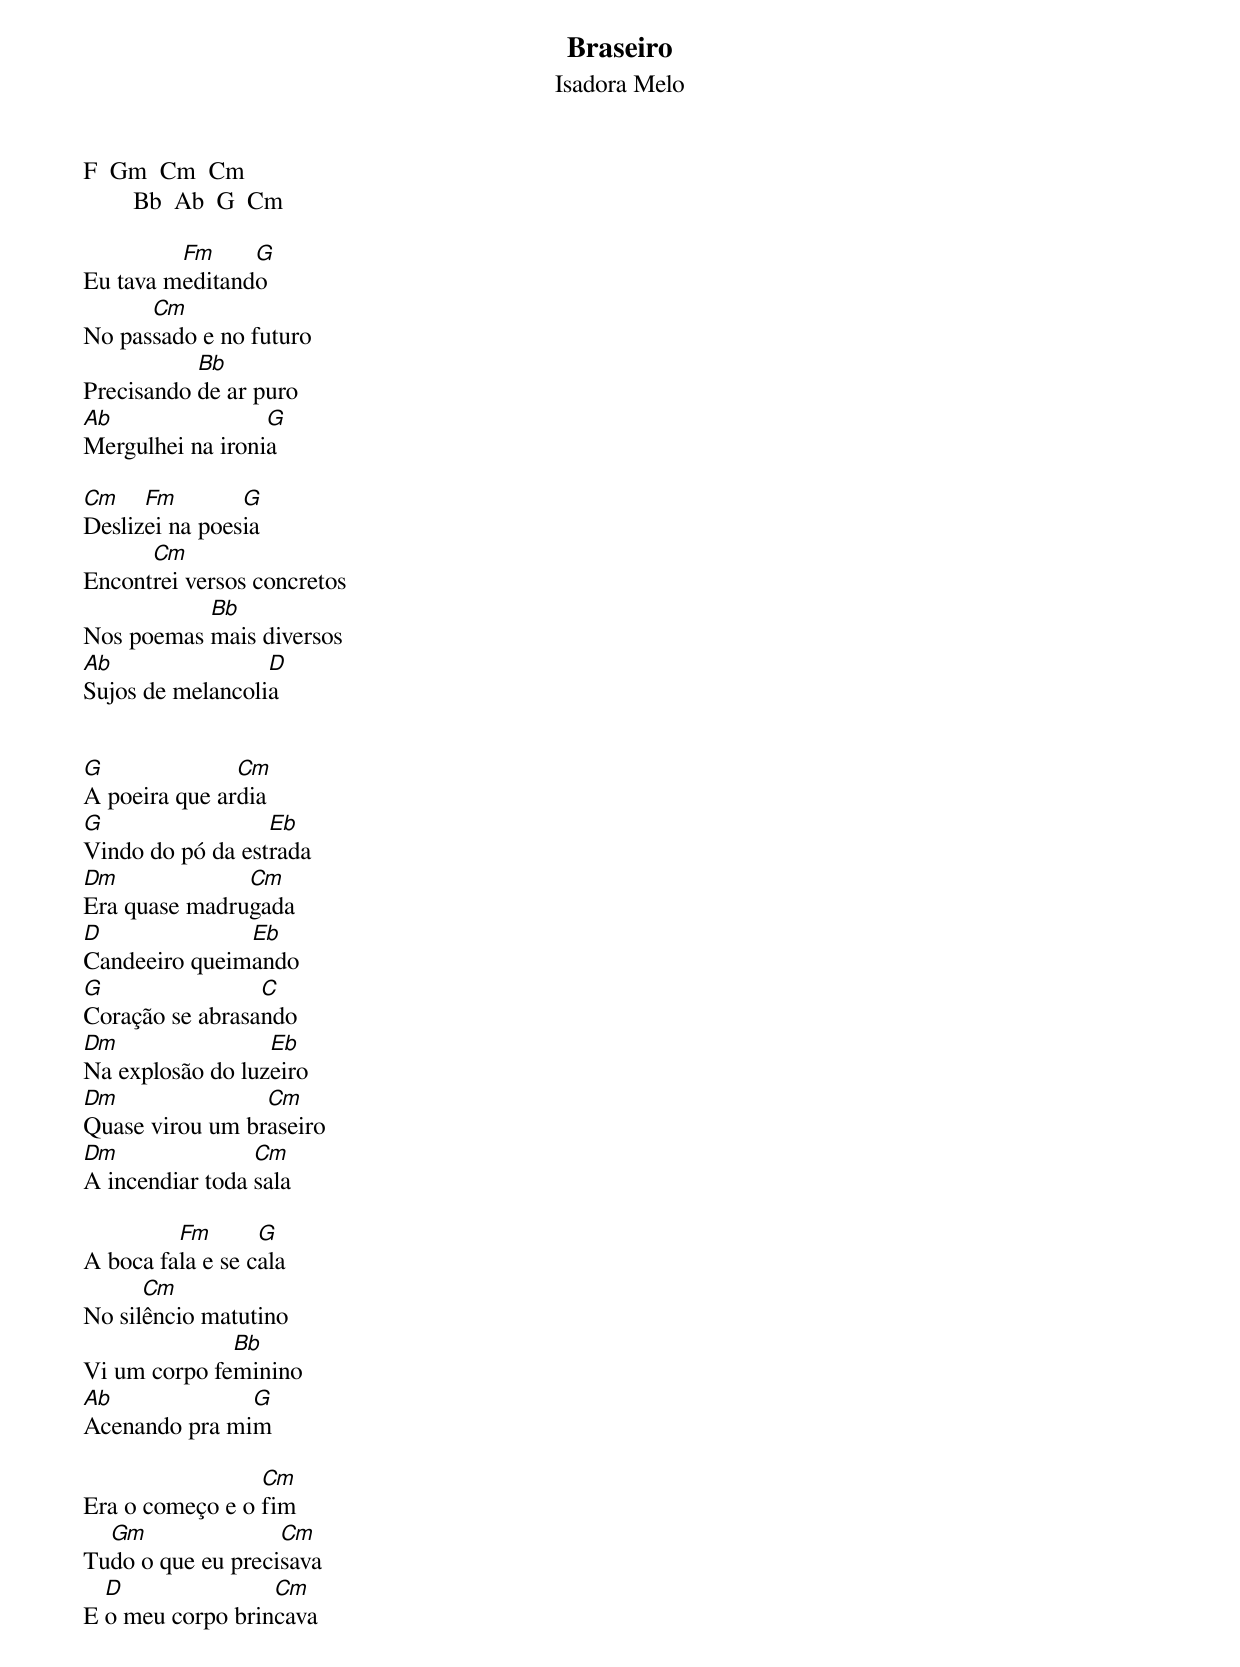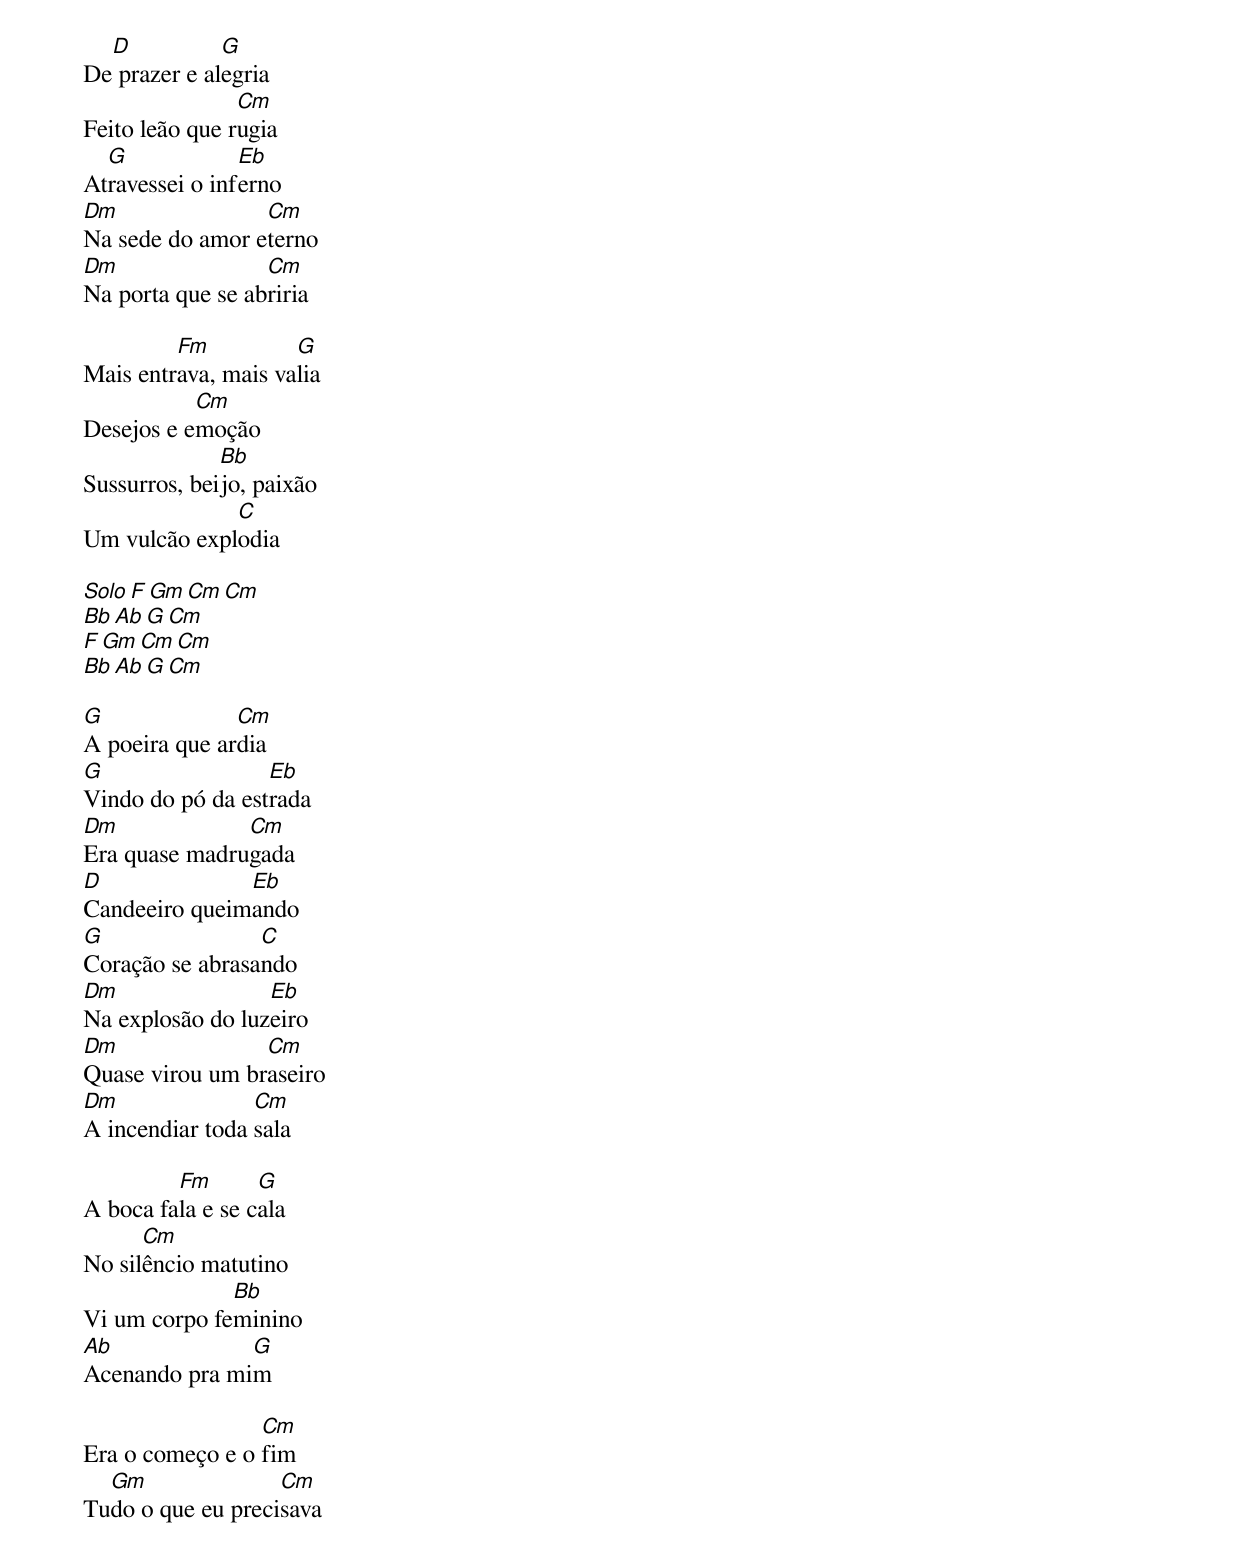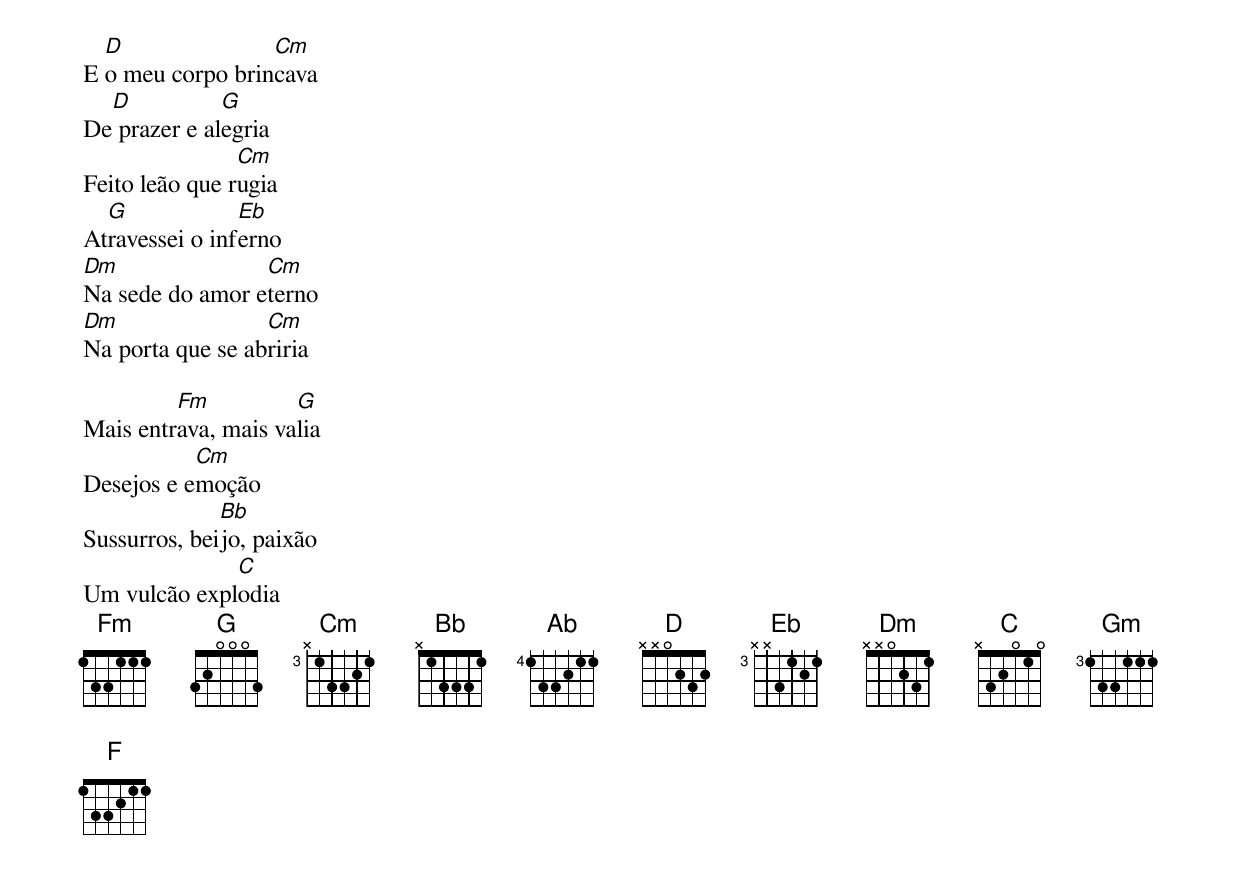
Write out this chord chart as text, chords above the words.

Braseiro
Isadora Melo

F  Gm  Cm  Cm
        Bb  Ab  G  Cm

         Fm     G
Eu tava meditando
      Cm
No passado e no futuro
           Bb
Precisando de ar puro
Ab                G
Mergulhei na ironia

Cm    Fm        G
Deslizei na poesia
      Cm
Encontrei versos concretos
           Bb
Nos poemas mais diversos
Ab                D
Sujos de melancolia


G              Cm
A poeira que ardia
G                 Eb
Vindo do pó da estrada
Dm             Cm
Era quase madrugada
D              Eb
Candeeiro queimando
G                C
Coração se abrasando
Dm                Eb
Na explosão do luzeiro
Dm               Cm
Quase virou um braseiro
Dm               Cm
A incendiar toda sala

         Fm       G
A boca fala e se cala
      Cm
No silêncio matutino
              Bb
Vi um corpo feminino
Ab             G
Acenando pra mim

                 Cm
Era o começo e o fim
  Gm               Cm
Tudo o que eu precisava
  D               Cm
E o meu corpo brincava
  D           G
De prazer e alegria
                Cm
Feito leão que rugia
  G             Eb
Atravessei o inferno
Dm               Cm
Na sede do amor eterno
Dm                Cm
Na porta que se abriria

         Fm          G
Mais entrava, mais valia
           Cm
Desejos e emoção
              Bb
Sussurros, beijo, paixão
              C
Um vulcão explodia

Solo F  Gm  Cm  Cm
       Bb  Ab  G  Cm
       F  Gm  Cm  Cm
       Bb  Ab  G  Cm

G              Cm
A poeira que ardia
G                 Eb
Vindo do pó da estrada
Dm             Cm
Era quase madrugada
D              Eb
Candeeiro queimando
G                C
Coração se abrasando
Dm                Eb
Na explosão do luzeiro
Dm               Cm
Quase virou um braseiro
Dm               Cm
A incendiar toda sala

         Fm       G
A boca fala e se cala
      Cm
No silêncio matutino
              Bb
Vi um corpo feminino
Ab             G
Acenando pra mim

                 Cm
Era o começo e o fim
  Gm               Cm
Tudo o que eu precisava
  D               Cm
E o meu corpo brincava
  D           G
De prazer e alegria
                Cm
Feito leão que rugia
  G             Eb
Atravessei o inferno
Dm               Cm
Na sede do amor eterno
Dm                Cm
Na porta que se abriria

         Fm          G
Mais entrava, mais valia
           Cm
Desejos e emoção
              Bb
Sussurros, beijo, paixão
              C
Um vulcão explodia
